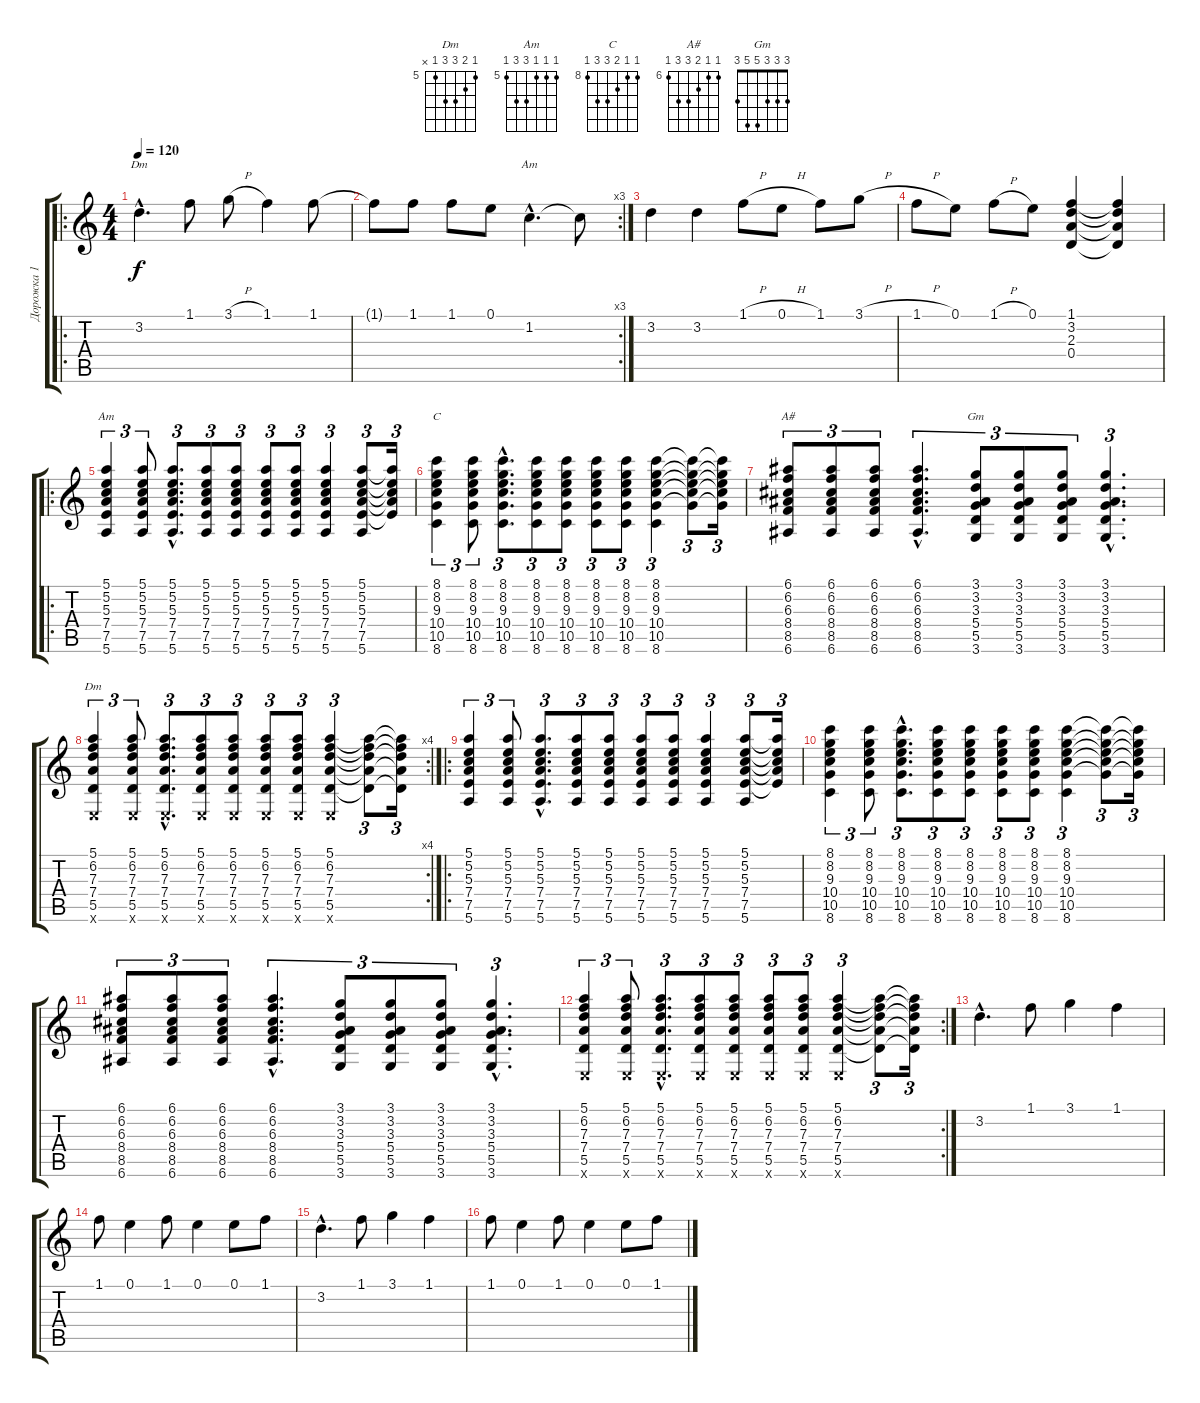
\track ("Дорожка 1" "Дорожка 1") {instrument acousticguitarsteel}
\staff {score tabs}
\tuning (E4 B3 G3 D3 A2 E2) {hide}
\chord ("Dm" 1 3 2 0 x x)
\chord ("Am" 0 1 2 2 0 x)
\chord ("Am" 5 5 5 7 7 5) {firstfret 5}
\chord ("C" 8 8 9 10 10 8) {firstfret 8}
\chord ("A#" 6 6 7 8 8 6) {firstfret 6}
\chord ("Gm" 3 3 3 5 5 3)
\chord ("Dm" 5 6 7 7 5 x) {firstfret 5}
\ro
\ts (4 4)
\tempo 120
\clef g2
\ks c
3.2{hac}.4{d ch "Dm" dy f instrument acousticguitarsteel} 1.1.8 3.1{h}.8 1.1.4 1.1.8 |
\rc 3
1.1{t}.8 1.1.8 1.1.8 0.1.8 1.2{hac}.4{d ch "Am"} 1.2{t}.8 |
3.2.4 3.2.4 1.1{h}.8 0.1{h}.8 1.1.8 3.1{h}.8 |
1.1{h}.8 0.1.8 1.1{h}.8 0.1.8 (1.1 3.2 2.3 0.4).4 (1.1{t} 3.2{t} 2.3{t} 0.4{t}).4 |
\ro
(5.1 5.2 5.3 7.4 7.5 5.6).4{tu (3 2) ch "Am"} (5.1 5.2 5.3 7.4 7.5 5.6).8{tu (3 2)} (5.1{hac} 5.2{hac} 5.3{hac} 7.4{hac} 7.5{hac} 5.6{hac}).8{d tu (3 2)} (5.1 5.2 5.3 7.4 7.5 5.6).8{tu (3 2)} (5.1 5.2 5.3 7.4 7.5 5.6).8{tu (3 2)} (5.1 5.2 5.3 7.4 7.5 5.6).8{tu (3 2)} (5.1 5.2 5.3 7.4 7.5 5.6).8{tu (3 2)} (5.1 5.2 5.3 7.4 7.5 5.6).4{tu (3 2)} (5.1 5.2 5.3 7.4 7.5 5.6).8{tu (3 2)} (5.1{t} 5.2{t} 5.3{t} 7.4{t} 7.5{t}).16{tu (3 2)} |
(8.1 8.2 9.3 10.4 10.5 8.6).4{tu (3 2) ch "C"} (8.1 8.2 9.3 10.4 10.5 8.6).8{tu (3 2)} (8.1{hac} 8.2{hac} 9.3{hac} 10.4{hac} 10.5{hac} 8.6{hac}).8{d tu (3 2)} (8.1 8.2 9.3 10.4 10.5 8.6).8{tu (3 2)} (8.1 8.2 9.3 10.4 10.5 8.6).8{tu (3 2)} (8.1 8.2 9.3 10.4 10.5 8.6).8{tu (3 2)} (8.1 8.2 9.3 10.4 10.5 8.6).8{tu (3 2)} (8.1 8.2 9.3 10.4 10.5 8.6).4{tu (3 2)} (8.1{t} 8.2{t} 9.3{t} 10.4{t} 10.5{t}).8{tu (3 2)} (8.1{t} 8.2{t} 9.3{t} 10.4{t} 10.5{t}).16{tu (3 2)} |
(6.1 6.2 6.3 8.4 8.5 6.6).8{tu (3 2) ch "A#"} (6.1 6.2 6.3 8.4 8.5 6.6).8{tu (3 2)} (6.1 6.2 6.3 8.4 8.5 6.6).8{tu (3 2)} (6.1{hac} 6.2{hac} 6.3{hac} 8.4{hac} 8.5{hac} 6.6{hac}).4{d tu (3 2)} (3.1 3.2 3.3 5.4 5.5 3.6).8{tu (3 2) ch "Gm"} (3.1 3.2 3.3 5.4 5.5 3.6).8{tu (3 2)} (3.1 3.2 3.3 5.4 5.5 3.6).8{tu (3 2)} (3.1{hac} 3.2{hac} 3.3{hac} 5.4{hac} 5.5{hac} 3.6{hac}).4{d tu (3 2)} |
\rc 4
(5.1 6.2 7.3 7.4 5.5 0.6{x}).4{tu (3 2) ch "Dm"} (5.1 6.2 7.3 7.4 5.5 0.6{x}).8{tu (3 2)} (5.1{hac} 6.2{hac} 7.3{hac} 7.4{hac} 5.5{hac} 0.6{hac x}).8{d tu (3 2)} (5.1 6.2 7.3 7.4 5.5 0.6{x}).8{tu (3 2)} (5.1 6.2 7.3 7.4 5.5 0.6{x}).8{tu (3 2)} (5.1 6.2 7.3 7.4 5.5 0.6{x}).8{tu (3 2)} (5.1 6.2 7.3 7.4 5.5 0.6{x}).8{tu (3 2)} (5.1 6.2 7.3 7.4 5.5 0.6{x}).4{tu (3 2)} (5.1{t} 6.2{t} 7.3{t} 7.4{t} 5.5{t}).8{tu (3 2)} (5.1{t} 6.2{t} 7.3{t} 7.4{t} 5.5{t}).16{tu (3 2)} |
\ro
(5.1 5.2 5.3 7.4 7.5 5.6).4{tu (3 2)} (5.1 5.2 5.3 7.4 7.5 5.6).8{tu (3 2)} (5.1{hac} 5.2{hac} 5.3{hac} 7.4{hac} 7.5{hac} 5.6{hac}).8{d tu (3 2)} (5.1 5.2 5.3 7.4 7.5 5.6).8{tu (3 2)} (5.1 5.2 5.3 7.4 7.5 5.6).8{tu (3 2)} (5.1 5.2 5.3 7.4 7.5 5.6).8{tu (3 2)} (5.1 5.2 5.3 7.4 7.5 5.6).8{tu (3 2)} (5.1 5.2 5.3 7.4 7.5 5.6).4{tu (3 2)} (5.1 5.2 5.3 7.4 7.5 5.6).8{tu (3 2)} (5.1{t} 5.2{t} 5.3{t} 7.4{t} 7.5{t}).16{tu (3 2)} |
(8.1 8.2 9.3 10.4 10.5 8.6).4{tu (3 2)} (8.1 8.2 9.3 10.4 10.5 8.6).8{tu (3 2)} (8.1{hac} 8.2{hac} 9.3{hac} 10.4{hac} 10.5{hac} 8.6{hac}).8{d tu (3 2)} (8.1 8.2 9.3 10.4 10.5 8.6).8{tu (3 2)} (8.1 8.2 9.3 10.4 10.5 8.6).8{tu (3 2)} (8.1 8.2 9.3 10.4 10.5 8.6).8{tu (3 2)} (8.1 8.2 9.3 10.4 10.5 8.6).8{tu (3 2)} (8.1 8.2 9.3 10.4 10.5 8.6).4{tu (3 2)} (8.1{t} 8.2{t} 9.3{t} 10.4{t} 10.5{t}).8{tu (3 2)} (8.1{t} 8.2{t} 9.3{t} 10.4{t} 10.5{t}).16{tu (3 2)} |
(6.1 6.2 6.3 8.4 8.5 6.6).8{tu (3 2)} (6.1 6.2 6.3 8.4 8.5 6.6).8{tu (3 2)} (6.1 6.2 6.3 8.4 8.5 6.6).8{tu (3 2)} (6.1{hac} 6.2{hac} 6.3{hac} 8.4{hac} 8.5{hac} 6.6{hac}).4{d tu (3 2)} (3.1 3.2 3.3 5.4 5.5 3.6).8{tu (3 2)} (3.1 3.2 3.3 5.4 5.5 3.6).8{tu (3 2)} (3.1 3.2 3.3 5.4 5.5 3.6).8{tu (3 2)} (3.1{hac} 3.2{hac} 3.3{hac} 5.4{hac} 5.5{hac} 3.6{hac}).4{d tu (3 2)} |
\rc 2
(5.1 6.2 7.3 7.4 5.5 0.6{x}).4{tu (3 2)} (5.1 6.2 7.3 7.4 5.5 0.6{x}).8{tu (3 2)} (5.1{hac} 6.2{hac} 7.3{hac} 7.4{hac} 5.5{hac} 0.6{hac x}).8{d tu (3 2)} (5.1 6.2 7.3 7.4 5.5 0.6{x}).8{tu (3 2)} (5.1 6.2 7.3 7.4 5.5 0.6{x}).8{tu (3 2)} (5.1 6.2 7.3 7.4 5.5 0.6{x}).8{tu (3 2)} (5.1 6.2 7.3 7.4 5.5 0.6{x}).8{tu (3 2)} (5.1 6.2 7.3 7.4 5.5 0.6{x}).4{tu (3 2)} (5.1{t} 6.2{t} 7.3{t} 7.4{t} 5.5{t}).8{tu (3 2)} (5.1{t} 6.2{t} 7.3{t} 7.4{t} 5.5{t}).16{tu (3 2)} |
3.2{hac}.4{d} 1.1.8 3.1.4 1.1.4 |
1.1.8 0.1.4 1.1.8 0.1.4 0.1.8 1.1.8 |
3.2{hac}.4{d} 1.1.8 3.1.4 1.1.4 |
1.1.8 0.1.4 1.1.8 0.1.4 0.1.8 1.1.8
